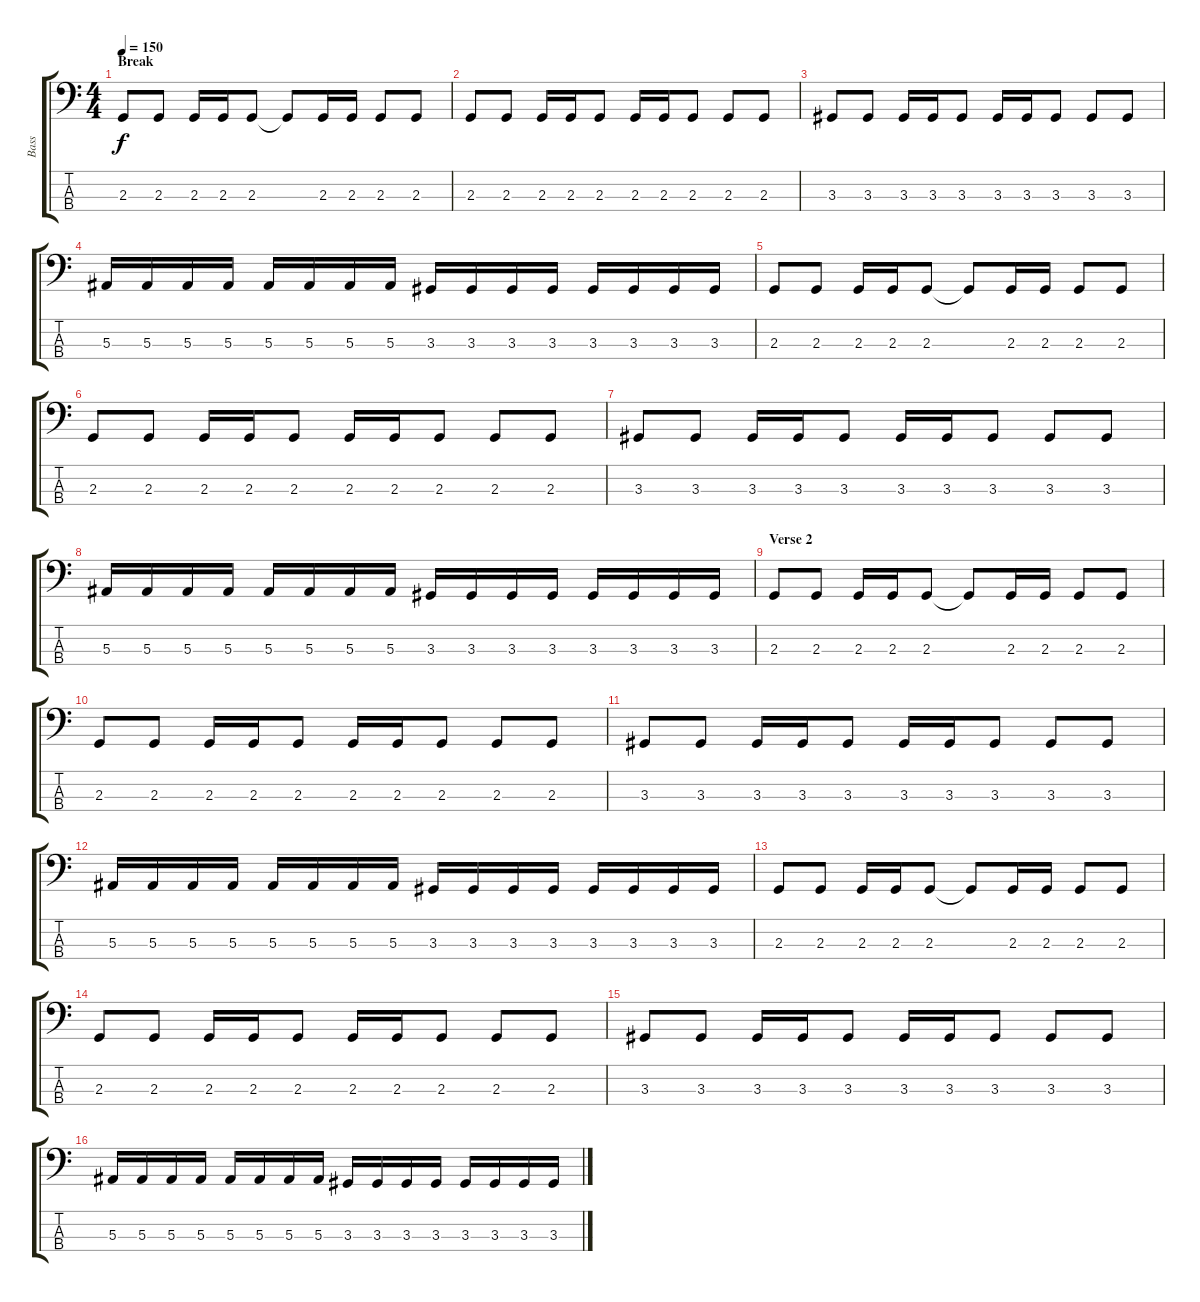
\track ("Bass" "Bass") {instrument electricbassfinger}
\staff {score tabs}
\tuning (Eb2 Bb1 F1 C1) {hide}
\ts (4 4)
\section ("" "Break")
\tempo 150
\clef f4
\ks c
2.3.8{dy f} 2.3.8 2.3.16 2.3.16 2.3.8 2.3{t}.8 2.3.16 2.3.16 2.3.8 2.3.8 |
2.3.8 2.3.8 2.3.16 2.3.16 2.3.8 2.3.16 2.3.16 2.3.8 2.3.8 2.3.8 |
3.3.8 3.3.8 3.3.16 3.3.16 3.3.8 3.3.16 3.3.16 3.3.8 3.3.8 3.3.8 |
5.3.16 5.3.16 5.3.16 5.3.16 5.3.16 5.3.16 5.3.16 5.3.16 3.3.16 3.3.16 3.3.16 3.3.16 3.3.16 3.3.16 3.3.16 3.3.16 |
2.3.8 2.3.8 2.3.16 2.3.16 2.3.8 2.3{t}.8 2.3.16 2.3.16 2.3.8 2.3.8 |
2.3.8 2.3.8 2.3.16 2.3.16 2.3.8 2.3.16 2.3.16 2.3.8 2.3.8 2.3.8 |
3.3.8 3.3.8 3.3.16 3.3.16 3.3.8 3.3.16 3.3.16 3.3.8 3.3.8 3.3.8 |
5.3.16 5.3.16 5.3.16 5.3.16 5.3.16 5.3.16 5.3.16 5.3.16 3.3.16 3.3.16 3.3.16 3.3.16 3.3.16 3.3.16 3.3.16 3.3.16 |
\section ("" "Verse 2")
2.3.8 2.3.8 2.3.16 2.3.16 2.3.8 2.3{t}.8 2.3.16 2.3.16 2.3.8 2.3.8 |
2.3.8 2.3.8 2.3.16 2.3.16 2.3.8 2.3.16 2.3.16 2.3.8 2.3.8 2.3.8 |
3.3.8 3.3.8 3.3.16 3.3.16 3.3.8 3.3.16 3.3.16 3.3.8 3.3.8 3.3.8 |
5.3.16 5.3.16 5.3.16 5.3.16 5.3.16 5.3.16 5.3.16 5.3.16 3.3.16 3.3.16 3.3.16 3.3.16 3.3.16 3.3.16 3.3.16 3.3.16 |
2.3.8 2.3.8 2.3.16 2.3.16 2.3.8 2.3{t}.8 2.3.16 2.3.16 2.3.8 2.3.8 |
2.3.8 2.3.8 2.3.16 2.3.16 2.3.8 2.3.16 2.3.16 2.3.8 2.3.8 2.3.8 |
3.3.8 3.3.8 3.3.16 3.3.16 3.3.8 3.3.16 3.3.16 3.3.8 3.3.8 3.3.8 |
5.3.16 5.3.16 5.3.16 5.3.16 5.3.16 5.3.16 5.3.16 5.3.16 3.3.16 3.3.16 3.3.16 3.3.16 3.3.16 3.3.16 3.3.16 3.3.16
